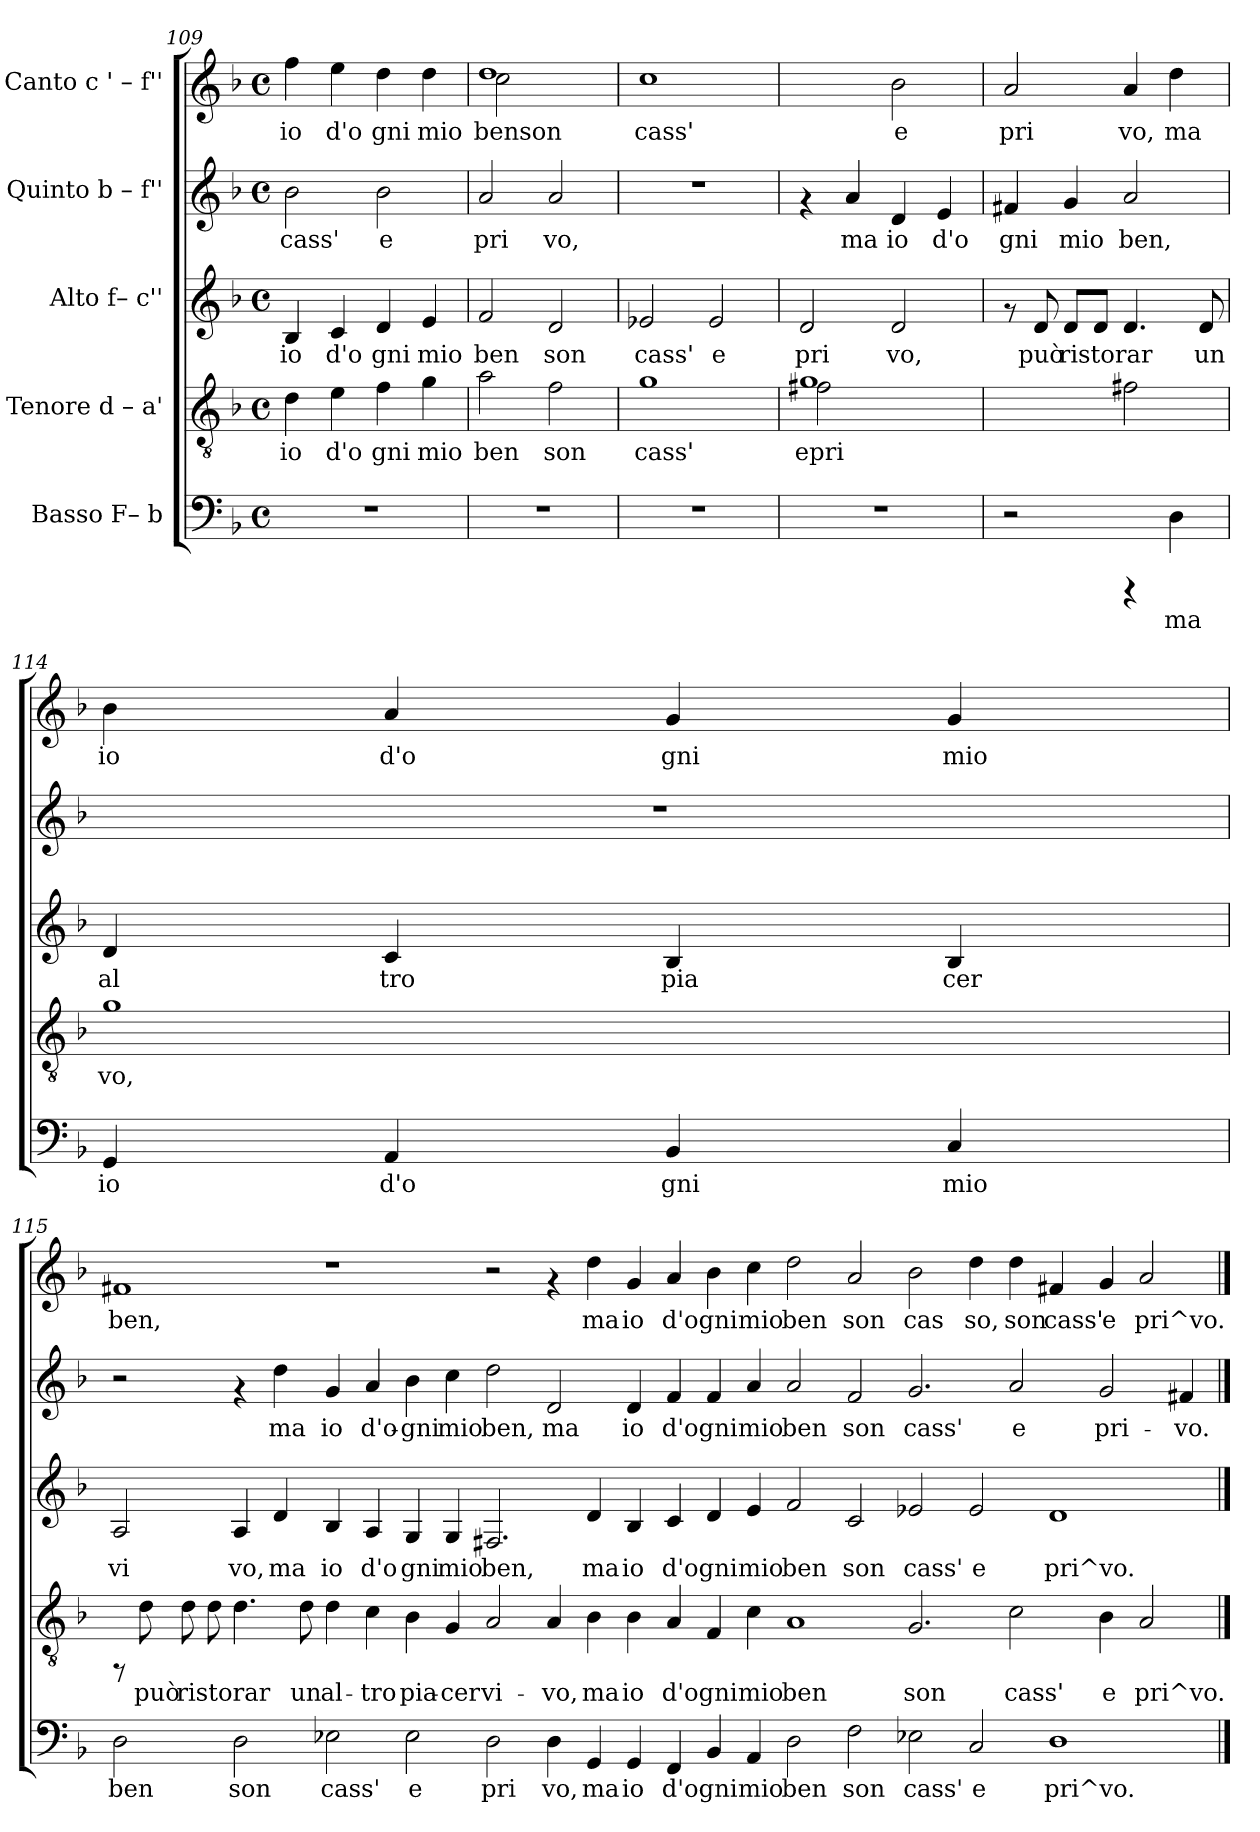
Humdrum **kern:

**kern	**text	**kern	**text	**kern	**text	**kern	**text	**kern	**text
*part5	*part5	*part4	*part4	*part3	*part3	*part2	*part2	*part1	*part1
*staff5	*staff5	*staff4	*staff4	*staff3	*staff3	*staff2	*staff2	*staff1	*staff1
*I"Basso  F– b	*	*I"Tenore  d – a'	*	*I"Alto  f– c''	*	*I"Quinto  b – f''	*	*I"Canto  c ' – f''	*
*clefF4	*	*clefGv2	*	*clefG2	*	*clefG2	*	*clefG2	*
*k[b-]	*	*k[b-]	*	*k[b-]	*	*k[b-]	*	*k[b-]	*
*F:	*	*F:	*	*F:	*	*F:	*	*F:	*
*M4/4	*	*M4/4	*	*M4/4	*	*M4/4	*	*M4/4	*
*met(c)	*	*met(c)	*	*met(c)	*	*met(c)	*	*met(c)	*
=109	=109	=109	=109	=109	=109	=109	=109	=109	=109
!	!	!	!LO:LY:b:rj	!	!LO:LY:b:cj	!	!LO:LY:b:rj	!	!LO:LY:b:rj
1r	.	4d\	io	4B-/	io	2b-\	cass'	4ff\	io
!	!	!	!LO:LY:b:rj	!	!LO:LY:b:cj	!	!	!	!LO:LY:b:rj
.	.	4e\	d'o	4c/	d'o	.	.	4ee\	d'o
!	!	!	!LO:LY:b:rj	!	!LO:LY:b:cj	!	!LO:LY:b:rj	!	!LO:LY:b:rj
.	.	4f\	gni	4d/	gni	2b-\	e	4dd\	gni
!	!	!	!LO:LY:b:rj	!	!LO:LY:b:cj	!	!	!	!LO:LY:b:rj
.	.	4g\	mio	4e/	mio	.	.	4dd\	mio
=110	=110	=110	=110	=110	=110	=110	=110	=110	=110
!	!	!	!LO:LY:b:rj	!	!LO:LY:b:cj	!	!LO:LY:b:rj	!	!LO:LY:b:rj
*	*	*	*	*	*	*	*	*^	*
1r	.	2a\	ben	2f/	ben	2a/	pri	1dd	2cc\	benson
!	!	!	!LO:LY:b:rj	!	!LO:LY:b:cj	!	!LO:LY:b:rj	!	!	!
.	.	2f\	son	2d/	son	2a/	vo,	.	2ryy	.
=111	=111	=111	=111	=111	=111	=111	=111	=111	=111	=111
!	!	!	!LO:LY:b:rj	!	!LO:LY:b:cj	!	!	!	!	!LO:LY:b:rj
*	*	*	*	*	*	*	*	*v	*v	*
1r	.	1g	cass'	2e-X/	cass'	1r	.	1cc	cass'
!	!	!	!	!	!LO:LY:b:cj	!	!	!	!
.	.	.	.	2e-/	e	.	.	.	.
=112	=112	=112	=112	=112	=112	=112	=112	=112	=112
*	*	*^	*	*	*	*	*	*	*
!	!	!	!	!LO:LY:b:rj	!	!LO:LY:b:cj	!	!	!	!
1r	.	1g	2f#X\	epri	2d/	pri	4rf	.	2ryy	.
!	!	!	!	!	!	!	!	!LO:LY:b:rj	!	!
.	.	.	.	.	.	.	4a/	ma	.	.
!	!	!	!	!	!	!LO:LY:b:cj	!	!LO:LY:b:rj	!	!LO:LY:b:rj
.	.	.	2ryy	.	2d/	vo,	4d/	io	2b-\	e
!	!	!	!	!	!	!	!	!LO:LY:b:rj	!	!
.	.	.	.	.	.	.	4e/	d'o	.	.
*	*	*v	*v	*	*	*	*	*	*	*
=113	=113	=113	=113	=113	=113	=113	=113	=113	=113
!	!	!	!	!	!	!	!LO:LY:b:rj	!	!LO:LY:b:rj
2r	.	2ryy	.	8rf	.	4f#X/	gni	2a/	pri
!	!	!	!	!	!LO:LY:b:cj	!	!	!	!
.	.	.	.	8d/	può	.	.	.	.
!	!	!	!	!	!LO:LY:b:cj	!	!LO:LY:b:rj	!	!
.	.	.	.	8d/L	ristorar	4g/	mio	.	.
!	!	!	!	!	!LO:LY:b:cj	!	!	!	!
.	.	.	.	8d/J	.	.	.	.	.
!	!	!	!LO:LY:b:rj	!	!LO:LY:b:cj	!	!LO:LY:b:rj	!	!LO:LY:b:rj
4rCCC	.	2f#X\	.	4.d/	.	2a/	ben,	4a/	vo,
!	!LO:LY:b:cj	!	!	!	!	!	!	!	!LO:LY:b:rj
4D\	ma	.	.	.	.	.	.	4dd\	ma
!	!	!	!	!	!LO:LY:b:cj	!	!	!	!
.	.	.	.	8d/	un	.	.	.	.
=114	=114	=114	=114	=114	=114	=114	=114	=114	=114
!	!LO:LY:b:cj	!	!LO:LY:b:rj	!	!LO:LY:b:cj	!	!	!	!LO:LY:b:rj
4GG/	io	1g	vo,	4d/	al	1r	.	4b-\	io
!	!LO:LY:b:cj	!	!	!	!LO:LY:b:cj	!	!	!	!LO:LY:b:rj
4AA/	d'o	.	.	4c/	tro	.	.	4a/	d'o
!	!LO:LY:b:cj	!	!	!	!LO:LY:b:cj	!	!	!	!LO:LY:b:rj
4BB-/	gni	.	.	4B-/	pia	.	.	4g/	gni
!	!LO:LY:b:cj	!	!	!	!LO:LY:b:cj	!	!	!	!LO:LY:b:rj
4C/	mio	.	.	4B-/	cer	.	.	4g/	mio
!!LO:PB:g=z
=115	=115	=115	=115	=115	=115	=115	=115	=115	=115
!	!LO:LY:b:cj	!	!	!	!LO:LY:b:cj	!	!	!	!LO:LY:b:rj
2D\	ben	8rFF	.	2A/	vi	2r	.	1f#X	ben,
!	!	!	!LO:LY:b:rj	!	!	!	!	!	!
.	.	8d\	può	.	.	.	.	.	.
!	!	!	!LO:LY:b:rj	!	!	!	!	!	!
.	.	8d\	ristorar	.	.	.	.	.	.
!	!	!	!LO:LY:b:rj	!	!	!	!	!	!
.	.	8d\	.	.	.	.	.	.	.
!	!LO:LY:b:cj	!	!LO:LY:b:rj	!	!LO:LY:b:cj	!	!	!	!
2D\	son	4.d\	.	4A/	vo,	4rf	.	.	.
!	!	!	!	!	!LO:LY:b:cj	!	!LO:LY:b:rj	!	!
.	.	.	.	4d/	ma	4dd\	ma	.	.
!	!	!	!LO:LY:b:rj	!	!	!	!	!	!
.	.	8d\	un	.	.	.	.	.	.
!	!LO:LY:b:cj	!	!LO:LY:b:rj	!	!LO:LY:b:cj	!	!LO:LY:b:rj	!	!
2E-X\	cass'	4d\	al-	4B-/	io	4g/	io	1r	.
!	!	!	!LO:LY:b:rj	!	!LO:LY:b:cj	!	!LO:LY:b:rj	!	!
.	.	4c\	-tro	4A/	d'o	4a/	d'o-	.	.
!	!LO:LY:b:cj	!	!LO:LY:b:rj	!	!LO:LY:b:cj	!	!LO:LY:b:rj	!	!
2E-\	e	4B-\	pia-	4G/	gni	4b-\	-gni	.	.
!	!	!	!LO:LY:b:rj	!	!LO:LY:b:cj	!	!LO:LY:b:rj	!	!
.	.	4G/	-cer	4G/	mio	4cc\	mio	.	.
!	!LO:LY:b:cj	!	!LO:LY:b:rj	!	!LO:LY:b:cj	!	!LO:LY:b:rj	!	!
2D\	pri	2A/	vi-	2.F#X/	ben,	2dd\	ben,	2r	.
!	!LO:LY:b:cj	!	!LO:LY:b:rj	!	!	!	!LO:LY:b:rj	!	!
4D\	vo,	4A/	-vo,	.	.	2d/	ma	4rf	.
!	!LO:LY:b:cj	!	!LO:LY:b:rj	!	!LO:LY:b:cj	!	!	!	!LO:LY:b:rj
4GG/	ma	4B-\	ma	4d/	ma	.	.	4dd\	ma
!	!LO:LY:b:cj	!	!LO:LY:b:rj	!	!LO:LY:b:cj	!	!LO:LY:b:rj	!	!LO:LY:b:rj
4GG/	io	4B-\	io	4B-/	io	4d/	io	4g/	io
!	!LO:LY:b:cj	!	!LO:LY:b:rj	!	!LO:LY:b:cj	!	!LO:LY:b:rj	!	!LO:LY:b:rj
4FF/	d'ogni	4A/	d'ogni	4c/	d'ogni	4f/	d'ogni	4a/	d'ogni
!	!LO:LY:b:cj	!	!LO:LY:b:rj	!	!LO:LY:b:cj	!	!LO:LY:b:rj	!	!LO:LY:b:rj
4BB-/	.	4F/	.	4d/	.	4f/	.	4b-\	.
!	!LO:LY:b:cj	!	!LO:LY:b:rj	!	!LO:LY:b:cj	!	!LO:LY:b:rj	!	!LO:LY:b:rj
4AA/	mio	4c\	mio	4e/	mio	4a/	mio	4cc\	mio
!	!LO:LY:b:cj	!	!LO:LY:b:rj	!	!LO:LY:b:cj	!	!LO:LY:b:rj	!	!LO:LY:b:rj
2D\	ben	1A	ben	2f/	ben	2a/	ben	2dd\	ben
!	!LO:LY:b:cj	!	!	!	!LO:LY:b:cj	!	!LO:LY:b:rj	!	!LO:LY:b:rj
2F\	son	.	.	2c/	son	2f/	son	2a/	son
!	!LO:LY:b:cj	!	!LO:LY:b:rj	!	!LO:LY:b:cj	!	!LO:LY:b:rj	!	!LO:LY:b:rj
2E-X\	cass'	2.G/	son	2e-X/	cass'	2.g/	cass'	2b-\	cas
!	!LO:LY:b:cj	!	!	!	!LO:LY:b:cj	!	!	!	!LO:LY:b:rj
2C/	e	.	.	2e-/	e	.	.	4dd\	so,
!	!	!	!LO:LY:b:rj	!	!	!	!LO:LY:b:rj	!	!LO:LY:b:rj
.	.	2c\	cass'	.	.	2a/	e	4dd\	son
!	!LO:LY:b:cj	!	!	!	!LO:LY:b:cj	!	!	!	!LO:LY:b:rj
1D	pri^vo.	.	.	1d	pri^vo.	.	.	4f#X/	cass'
!	!	!	!LO:LY:b:rj	!	!	!	!LO:LY:b:rj	!	!LO:LY:b:rj
.	.	4B-\	e	.	.	2g/	pri-	4g/	e
!	!	!	!LO:LY:b:rj	!	!	!	!	!	!LO:LY:b:rj
.	.	2A/	pri^vo.-	.	.	.	.	2a/	pri^vo.
!	!	!	!	!	!	!	!LO:LY:b:rj	!	!
.	.	.	.	.	.	4f#X/	-vo.	.	.
==	==	==	==	==	==	==	==	==	==
*-	*-	*-	*-	*-	*-	*-	*-	*-	*-
